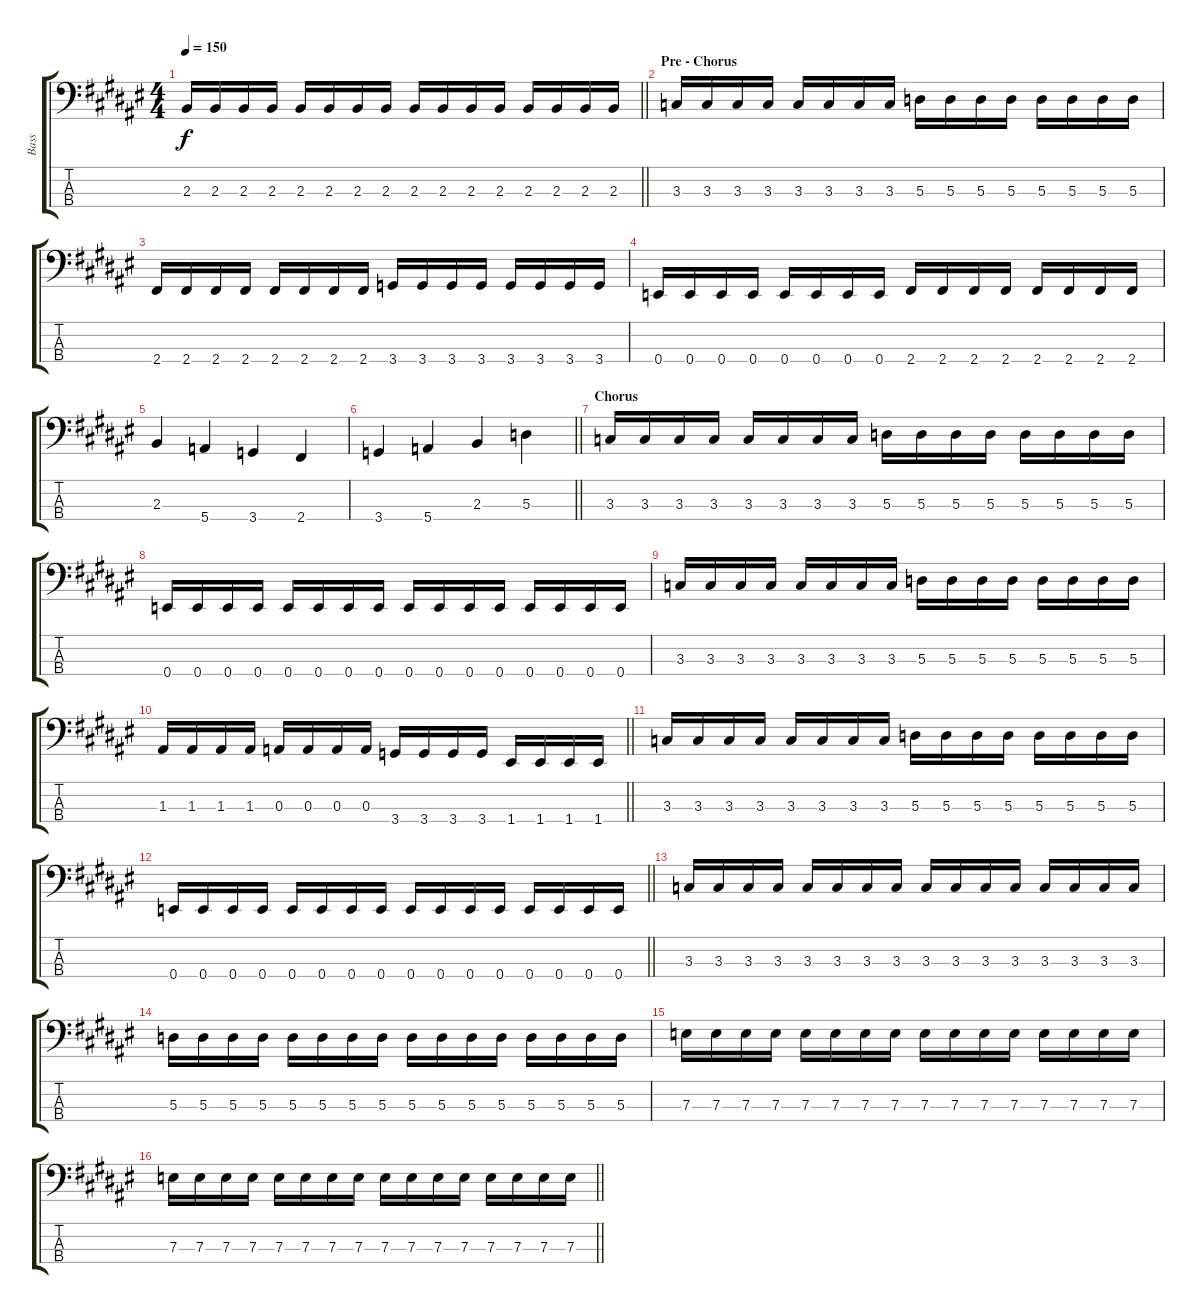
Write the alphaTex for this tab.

\track ("Bass" "Bass") {instrument electricbassfinger}
\staff {score tabs}
\tuning (G2 D2 A1 E1) {hide}
\ts (4 4)
\tempo 150
\clef f4
\barLineRight lightlight
\ks d#minor
2.3.16{dy f} 2.3.16 2.3.16 2.3.16 2.3.16 2.3.16 2.3.16 2.3.16 2.3.16 2.3.16 2.3.16 2.3.16 2.3.16 2.3.16 2.3.16 2.3.16 |
\section ("" "Pre - Chorus")
3.3.16 3.3.16 3.3.16 3.3.16 3.3.16 3.3.16 3.3.16 3.3.16 5.3.16 5.3.16 5.3.16 5.3.16 5.3.16 5.3.16 5.3.16 5.3.16 |
2.4.16 2.4.16 2.4.16 2.4.16 2.4.16 2.4.16 2.4.16 2.4.16 3.4.16 3.4.16 3.4.16 3.4.16 3.4.16 3.4.16 3.4.16 3.4.16 |
0.4.16 0.4.16 0.4.16 0.4.16 0.4.16 0.4.16 0.4.16 0.4.16 2.4.16 2.4.16 2.4.16 2.4.16 2.4.16 2.4.16 2.4.16 2.4.16 |
2.3.4 5.4.4 3.4.4 2.4.4 |
\barLineRight lightlight
3.4.4 5.4.4 2.3.4 5.3.4 |
\section ("" "Chorus")
3.3.16 3.3.16 3.3.16 3.3.16 3.3.16 3.3.16 3.3.16 3.3.16 5.3.16 5.3.16 5.3.16 5.3.16 5.3.16 5.3.16 5.3.16 5.3.16 |
0.4.16 0.4.16 0.4.16 0.4.16 0.4.16 0.4.16 0.4.16 0.4.16 0.4.16 0.4.16 0.4.16 0.4.16 0.4.16 0.4.16 0.4.16 0.4.16 |
3.3.16 3.3.16 3.3.16 3.3.16 3.3.16 3.3.16 3.3.16 3.3.16 5.3.16 5.3.16 5.3.16 5.3.16 5.3.16 5.3.16 5.3.16 5.3.16 |
\barLineRight lightlight
1.3.16 1.3.16 1.3.16 1.3.16 0.3.16 0.3.16 0.3.16 0.3.16 3.4.16 3.4.16 3.4.16 3.4.16 1.4.16 1.4.16 1.4.16 1.4.16 |
3.3.16 3.3.16 3.3.16 3.3.16 3.3.16 3.3.16 3.3.16 3.3.16 5.3.16 5.3.16 5.3.16 5.3.16 5.3.16 5.3.16 5.3.16 5.3.16 |
\barLineRight lightlight
0.4.16 0.4.16 0.4.16 0.4.16 0.4.16 0.4.16 0.4.16 0.4.16 0.4.16 0.4.16 0.4.16 0.4.16 0.4.16 0.4.16 0.4.16 0.4.16 |
3.3.16 3.3.16 3.3.16 3.3.16 3.3.16 3.3.16 3.3.16 3.3.16 3.3.16 3.3.16 3.3.16 3.3.16 3.3.16 3.3.16 3.3.16 3.3.16 |
5.3.16 5.3.16 5.3.16 5.3.16 5.3.16 5.3.16 5.3.16 5.3.16 5.3.16 5.3.16 5.3.16 5.3.16 5.3.16 5.3.16 5.3.16 5.3.16 |
7.3.16 7.3.16 7.3.16 7.3.16 7.3.16 7.3.16 7.3.16 7.3.16 7.3.16 7.3.16 7.3.16 7.3.16 7.3.16 7.3.16 7.3.16 7.3.16 |
\barLineRight lightlight
7.3.16 7.3.16 7.3.16 7.3.16 7.3.16 7.3.16 7.3.16 7.3.16 7.3.16 7.3.16 7.3.16 7.3.16 7.3.16 7.3.16 7.3.16 7.3.16
